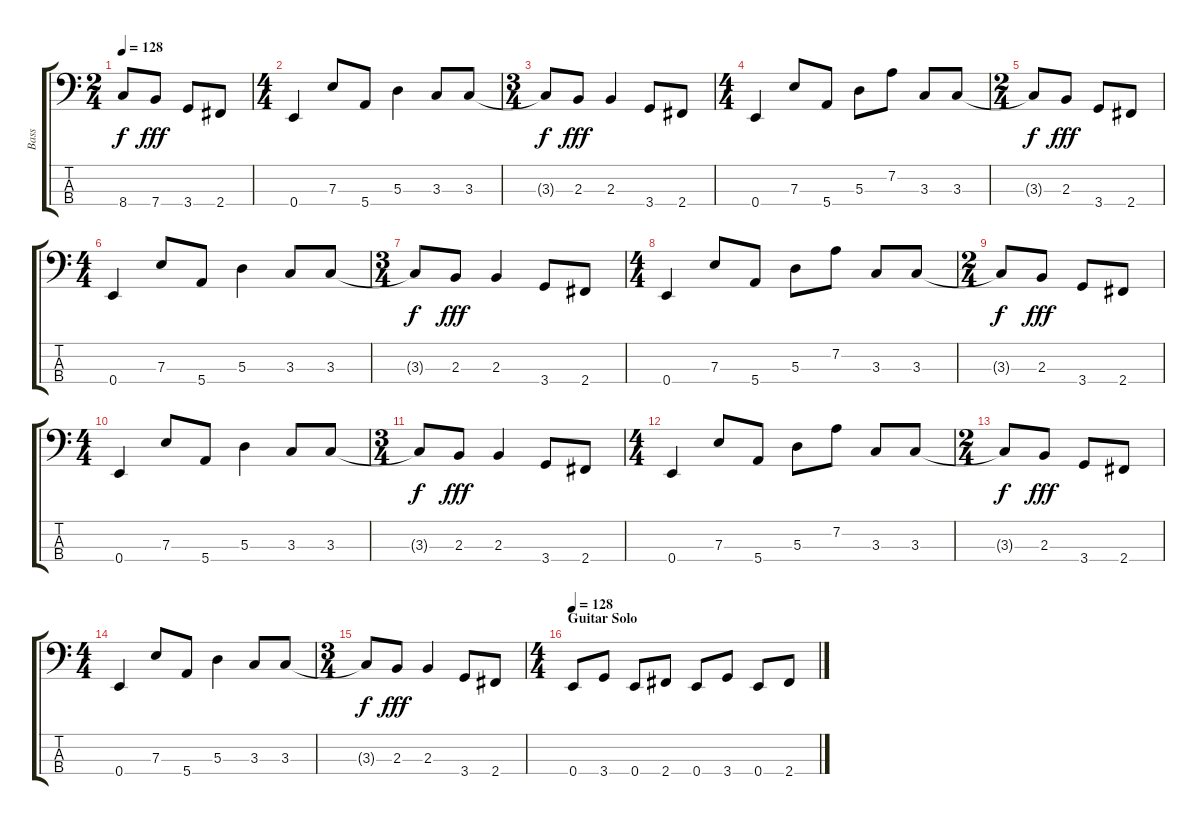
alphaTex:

\track ("Bass" "Bass") {instrument electricbasspick}
\staff {score tabs}
\tuning (G2 D2 A1 E1) {hide}
\ts (2 4)
\tempo 128
\clef f4
\ks c
8.4{t}.8{dy f} 7.4.8{dy fff} 3.4.8 2.4.8 |
\ts (4 4)
0.4.4 7.3.8 5.4.8 5.3.4 3.3.8 3.3.8 |
\ts (3 4)
3.3{t}.8{dy f} 2.3.8{dy fff} 2.3.4 3.4.8 2.4.8 |
\ts (4 4)
0.4.4 7.3.8 5.4.8 5.3.8 7.2.8 3.3.8 3.3.8 |
\ts (2 4)
3.3{t}.8{dy f} 2.3.8{dy fff} 3.4.8 2.4.8 |
\ts (4 4)
0.4.4 7.3.8 5.4.8 5.3.4 3.3.8 3.3.8 |
\ts (3 4)
3.3{t}.8{dy f} 2.3.8{dy fff} 2.3.4 3.4.8 2.4.8 |
\ts (4 4)
0.4.4 7.3.8 5.4.8 5.3.8 7.2.8 3.3.8 3.3.8 |
\ts (2 4)
3.3{t}.8{dy f} 2.3.8{dy fff} 3.4.8 2.4.8 |
\ts (4 4)
0.4.4 7.3.8 5.4.8 5.3.4 3.3.8 3.3.8 |
\ts (3 4)
3.3{t}.8{dy f} 2.3.8{dy fff} 2.3.4 3.4.8 2.4.8 |
\ts (4 4)
0.4.4 7.3.8 5.4.8 5.3.8 7.2.8 3.3.8 3.3.8 |
\ts (2 4)
3.3{t}.8{dy f} 2.3.8{dy fff} 3.4.8 2.4.8 |
\ts (4 4)
0.4.4 7.3.8 5.4.8 5.3.4 3.3.8 3.3.8 |
\ts (3 4)
3.3{t}.8{dy f} 2.3.8{dy fff} 2.3.4 3.4.8 2.4.8 |
\ts (4 4)
\section ("" "Guitar Solo")
\tempo 128
0.4.8 3.4.8 0.4.8 2.4.8 0.4.8 3.4.8 0.4.8 2.4.8
